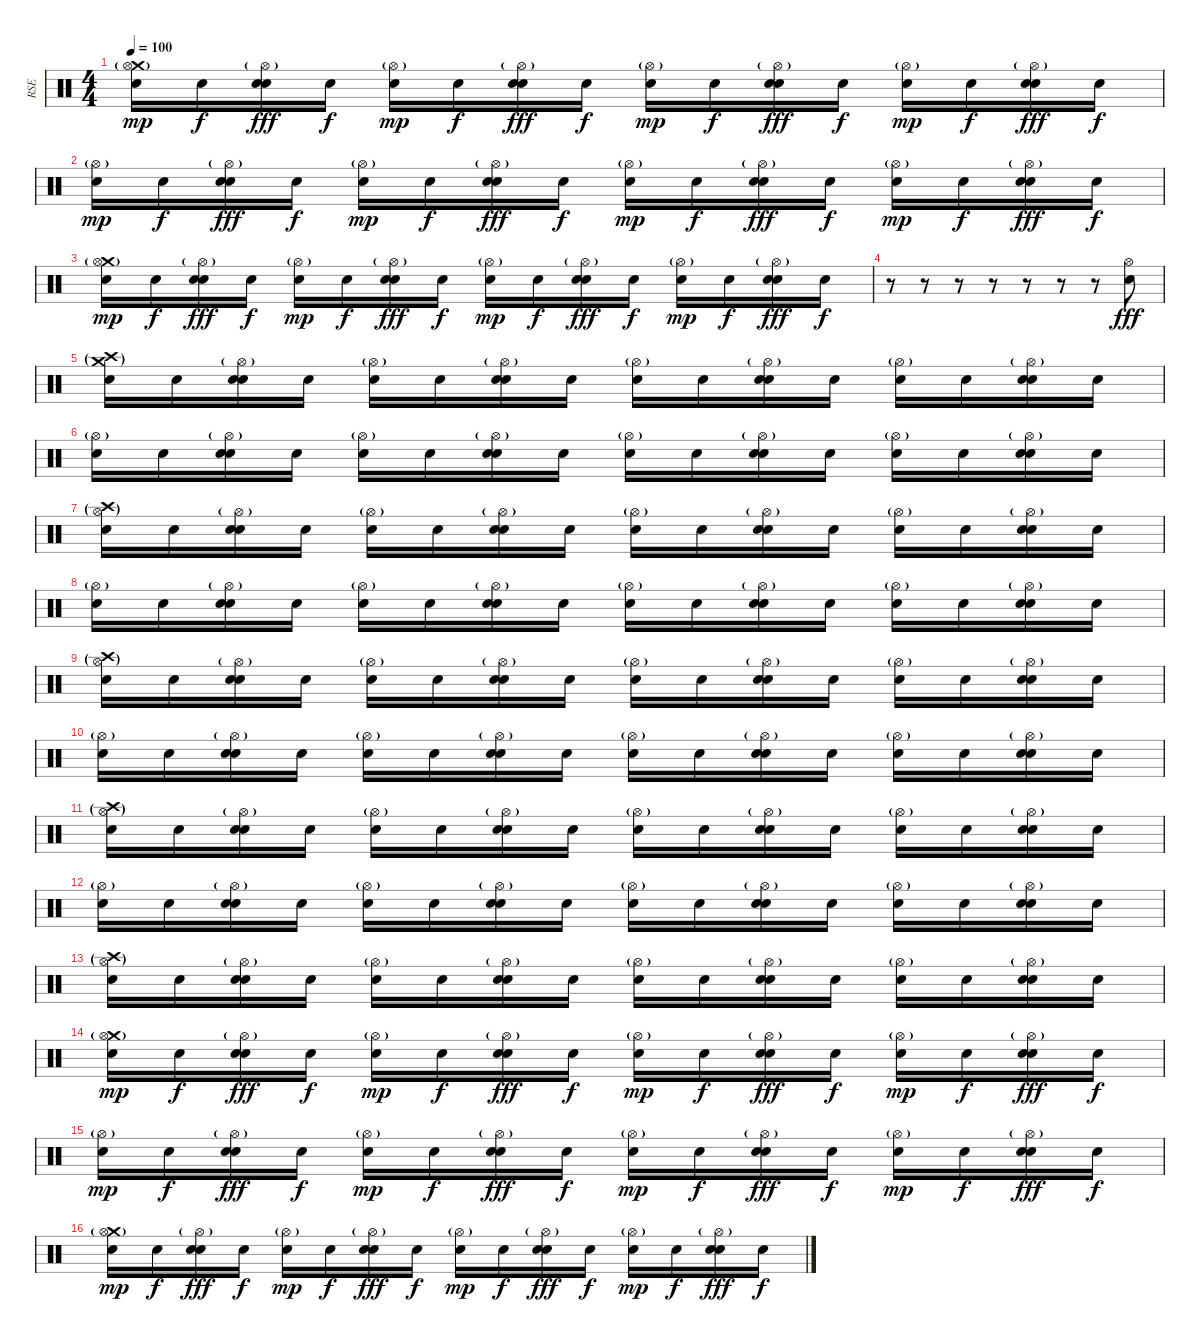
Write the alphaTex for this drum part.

\track ("RSE" "RSE") {instrument percussion}
\staff
\articulation defaults
\ts (4 4)
\tempo 100
\clef neutral
\ks c
("Crash medium (hit)"{g} "Hi-Hat (open)"{g} "Snare (hit)").16{dy mp} "Snare (hit)".16{dy f} ("Hi-Hat (open)"{g} "Electric Snare (hit)" "Snare (hit)").16{dy fff} "Snare (hit)".16{dy f} ("Hi-Hat (open)"{g} "Snare (hit)").16{dy mp} "Snare (hit)".16{dy f} ("Hi-Hat (open)"{g} "Electric Snare (hit)" "Snare (hit)").16{dy fff} "Snare (hit)".16{dy f} ("Hi-Hat (open)"{g} "Snare (hit)").16{dy mp} "Snare (hit)".16{dy f} ("Hi-Hat (open)"{g} "Electric Snare (hit)" "Snare (hit)").16{dy fff} "Snare (hit)".16{dy f} ("Hi-Hat (open)"{g} "Snare (hit)").16{dy mp} "Snare (hit)".16{dy f} ("Hi-Hat (open)"{g} "Electric Snare (hit)" "Snare (hit)").16{dy fff} "Snare (hit)".16{dy f} |
("Hi-Hat (open)"{g} "Snare (hit)").16{dy mp} "Snare (hit)".16{dy f} ("Hi-Hat (open)"{g} "Electric Snare (hit)" "Snare (hit)").16{dy fff} "Snare (hit)".16{dy f} ("Hi-Hat (open)"{g} "Snare (hit)").16{dy mp} "Snare (hit)".16{dy f} ("Hi-Hat (open)"{g} "Electric Snare (hit)" "Snare (hit)").16{dy fff} "Snare (hit)".16{dy f} ("Hi-Hat (open)"{g} "Snare (hit)").16{dy mp} "Snare (hit)".16{dy f} ("Hi-Hat (open)"{g} "Electric Snare (hit)" "Snare (hit)").16{dy fff} "Snare (hit)".16{dy f} ("Hi-Hat (open)"{g} "Snare (hit)").16{dy mp} "Snare (hit)".16{dy f} ("Hi-Hat (open)"{g} "Electric Snare (hit)" "Snare (hit)").16{dy fff} "Snare (hit)".16{dy f} |
("Crash medium (hit)"{g} "Hi-Hat (open)"{g} "Snare (hit)").16{dy mp} "Snare (hit)".16{dy f} ("Hi-Hat (open)"{g} "Electric Snare (hit)" "Snare (hit)").16{dy fff} "Snare (hit)".16{dy f} ("Hi-Hat (open)"{g} "Snare (hit)").16{dy mp} "Snare (hit)".16{dy f} ("Hi-Hat (open)"{g} "Electric Snare (hit)" "Snare (hit)").16{dy fff} "Snare (hit)".16{dy f} ("Hi-Hat (open)"{g} "Snare (hit)").16{dy mp} "Snare (hit)".16{dy f} ("Hi-Hat (open)"{g} "Electric Snare (hit)" "Snare (hit)").16{dy fff} "Snare (hit)".16{dy f} ("Hi-Hat (open)"{g} "Snare (hit)").16{dy mp} "Snare (hit)".16{dy f} ("Hi-Hat (open)"{g} "Electric Snare (hit)" "Snare (hit)").16{dy fff} "Snare (hit)".16{dy f} |
r.8 r.8 r.8 r.8 r.8 r.8 r.8 ("Hi-Hat (open)" "Electric Snare (hit)").8{dy fff} |
("Crash medium (hit)"{g} "Crash high (hit)"{g} "Snare (hit)").16 "Snare (hit)".16 ("Hi-Hat (open)"{g} "Electric Snare (hit)" "Snare (hit)").16 "Snare (hit)".16 ("Hi-Hat (open)"{g} "Snare (hit)").16 "Snare (hit)".16 ("Hi-Hat (open)"{g} "Electric Snare (hit)" "Snare (hit)").16 "Snare (hit)".16 ("Hi-Hat (open)"{g} "Snare (hit)").16 "Snare (hit)".16 ("Hi-Hat (open)"{g} "Electric Snare (hit)" "Snare (hit)").16 "Snare (hit)".16 ("Hi-Hat (open)"{g} "Snare (hit)").16 "Snare (hit)".16 ("Hi-Hat (open)"{g} "Electric Snare (hit)" "Snare (hit)").16 "Snare (hit)".16 |
("Hi-Hat (open)"{g} "Snare (hit)").16 "Snare (hit)".16 ("Hi-Hat (open)"{g} "Electric Snare (hit)" "Snare (hit)").16 "Snare (hit)".16 ("Hi-Hat (open)"{g} "Snare (hit)").16 "Snare (hit)".16 ("Hi-Hat (open)"{g} "Electric Snare (hit)" "Snare (hit)").16 "Snare (hit)".16 ("Hi-Hat (open)"{g} "Snare (hit)").16 "Snare (hit)".16 ("Hi-Hat (open)"{g} "Electric Snare (hit)" "Snare (hit)").16 "Snare (hit)".16 ("Hi-Hat (open)"{g} "Snare (hit)").16 "Snare (hit)".16 ("Hi-Hat (open)"{g} "Electric Snare (hit)" "Snare (hit)").16 "Snare (hit)".16 |
("Crash high (hit)"{g} "Hi-Hat (open)"{g} "Snare (hit)").16 "Snare (hit)".16 ("Hi-Hat (open)"{g} "Electric Snare (hit)" "Snare (hit)").16 "Snare (hit)".16 ("Hi-Hat (open)"{g} "Snare (hit)").16 "Snare (hit)".16 ("Hi-Hat (open)"{g} "Electric Snare (hit)" "Snare (hit)").16 "Snare (hit)".16 ("Hi-Hat (open)"{g} "Snare (hit)").16 "Snare (hit)".16 ("Hi-Hat (open)"{g} "Electric Snare (hit)" "Snare (hit)").16 "Snare (hit)".16 ("Hi-Hat (open)"{g} "Snare (hit)").16 "Snare (hit)".16 ("Hi-Hat (open)"{g} "Electric Snare (hit)" "Snare (hit)").16 "Snare (hit)".16 |
("Hi-Hat (open)"{g} "Snare (hit)").16 "Snare (hit)".16 ("Hi-Hat (open)"{g} "Electric Snare (hit)" "Snare (hit)").16 "Snare (hit)".16 ("Hi-Hat (open)"{g} "Snare (hit)").16 "Snare (hit)".16 ("Hi-Hat (open)"{g} "Electric Snare (hit)" "Snare (hit)").16 "Snare (hit)".16 ("Hi-Hat (open)"{g} "Snare (hit)").16 "Snare (hit)".16 ("Hi-Hat (open)"{g} "Electric Snare (hit)" "Snare (hit)").16 "Snare (hit)".16 ("Hi-Hat (open)"{g} "Snare (hit)").16 "Snare (hit)".16 ("Hi-Hat (open)"{g} "Electric Snare (hit)" "Snare (hit)").16 "Snare (hit)".16 |
("Crash high (hit)"{g} "Hi-Hat (open)"{g} "Snare (hit)").16 "Snare (hit)".16 ("Hi-Hat (open)"{g} "Electric Snare (hit)" "Snare (hit)").16 "Snare (hit)".16 ("Hi-Hat (open)"{g} "Snare (hit)").16 "Snare (hit)".16 ("Hi-Hat (open)"{g} "Electric Snare (hit)" "Snare (hit)").16 "Snare (hit)".16 ("Hi-Hat (open)"{g} "Snare (hit)").16 "Snare (hit)".16 ("Hi-Hat (open)"{g} "Electric Snare (hit)" "Snare (hit)").16 "Snare (hit)".16 ("Hi-Hat (open)"{g} "Snare (hit)").16 "Snare (hit)".16 ("Hi-Hat (open)"{g} "Electric Snare (hit)" "Snare (hit)").16 "Snare (hit)".16 |
("Hi-Hat (open)"{g} "Snare (hit)").16 "Snare (hit)".16 ("Hi-Hat (open)"{g} "Electric Snare (hit)" "Snare (hit)").16 "Snare (hit)".16 ("Hi-Hat (open)"{g} "Snare (hit)").16 "Snare (hit)".16 ("Hi-Hat (open)"{g} "Electric Snare (hit)" "Snare (hit)").16 "Snare (hit)".16 ("Hi-Hat (open)"{g} "Snare (hit)").16 "Snare (hit)".16 ("Hi-Hat (open)"{g} "Electric Snare (hit)" "Snare (hit)").16 "Snare (hit)".16 ("Hi-Hat (open)"{g} "Snare (hit)").16 "Snare (hit)".16 ("Hi-Hat (open)"{g} "Electric Snare (hit)" "Snare (hit)").16 "Snare (hit)".16 |
("Crash high (hit)"{g} "Hi-Hat (open)"{g} "Snare (hit)").16 "Snare (hit)".16 ("Hi-Hat (open)"{g} "Electric Snare (hit)" "Snare (hit)").16 "Snare (hit)".16 ("Hi-Hat (open)"{g} "Snare (hit)").16 "Snare (hit)".16 ("Hi-Hat (open)"{g} "Electric Snare (hit)" "Snare (hit)").16 "Snare (hit)".16 ("Hi-Hat (open)"{g} "Snare (hit)").16 "Snare (hit)".16 ("Hi-Hat (open)"{g} "Electric Snare (hit)" "Snare (hit)").16 "Snare (hit)".16 ("Hi-Hat (open)"{g} "Snare (hit)").16 "Snare (hit)".16 ("Hi-Hat (open)"{g} "Electric Snare (hit)" "Snare (hit)").16 "Snare (hit)".16 |
("Hi-Hat (open)"{g} "Snare (hit)").16 "Snare (hit)".16 ("Hi-Hat (open)"{g} "Electric Snare (hit)" "Snare (hit)").16 "Snare (hit)".16 ("Hi-Hat (open)"{g} "Snare (hit)").16 "Snare (hit)".16 ("Hi-Hat (open)"{g} "Electric Snare (hit)" "Snare (hit)").16 "Snare (hit)".16 ("Hi-Hat (open)"{g} "Snare (hit)").16 "Snare (hit)".16 ("Hi-Hat (open)"{g} "Electric Snare (hit)" "Snare (hit)").16 "Snare (hit)".16 ("Hi-Hat (open)"{g} "Snare (hit)").16 "Snare (hit)".16 ("Hi-Hat (open)"{g} "Electric Snare (hit)" "Snare (hit)").16 "Snare (hit)".16 |
("Crash high (hit)"{g} "Hi-Hat (open)"{g} "Snare (hit)").16 "Snare (hit)".16 ("Hi-Hat (open)"{g} "Electric Snare (hit)" "Snare (hit)").16 "Snare (hit)".16 ("Hi-Hat (open)"{g} "Snare (hit)").16 "Snare (hit)".16 ("Hi-Hat (open)"{g} "Electric Snare (hit)" "Snare (hit)").16 "Snare (hit)".16 ("Hi-Hat (open)"{g} "Snare (hit)").16 "Snare (hit)".16 ("Hi-Hat (open)"{g} "Electric Snare (hit)" "Snare (hit)").16 "Snare (hit)".16 ("Hi-Hat (open)"{g} "Snare (hit)").16 "Snare (hit)".16 ("Hi-Hat (open)"{g} "Electric Snare (hit)" "Snare (hit)").16 "Snare (hit)".16 |
("Crash medium (hit)"{g} "Hi-Hat (open)"{g} "Snare (hit)").16{dy mp} "Snare (hit)".16{dy f} ("Hi-Hat (open)"{g} "Electric Snare (hit)" "Snare (hit)").16{dy fff} "Snare (hit)".16{dy f} ("Hi-Hat (open)"{g} "Snare (hit)").16{dy mp} "Snare (hit)".16{dy f} ("Hi-Hat (open)"{g} "Electric Snare (hit)" "Snare (hit)").16{dy fff} "Snare (hit)".16{dy f} ("Hi-Hat (open)"{g} "Snare (hit)").16{dy mp} "Snare (hit)".16{dy f} ("Hi-Hat (open)"{g} "Electric Snare (hit)" "Snare (hit)").16{dy fff} "Snare (hit)".16{dy f} ("Hi-Hat (open)"{g} "Snare (hit)").16{dy mp} "Snare (hit)".16{dy f} ("Hi-Hat (open)"{g} "Electric Snare (hit)" "Snare (hit)").16{dy fff} "Snare (hit)".16{dy f} |
("Hi-Hat (open)"{g} "Snare (hit)").16{dy mp} "Snare (hit)".16{dy f} ("Hi-Hat (open)"{g} "Electric Snare (hit)" "Snare (hit)").16{dy fff} "Snare (hit)".16{dy f} ("Hi-Hat (open)"{g} "Snare (hit)").16{dy mp} "Snare (hit)".16{dy f} ("Hi-Hat (open)"{g} "Electric Snare (hit)" "Snare (hit)").16{dy fff} "Snare (hit)".16{dy f} ("Hi-Hat (open)"{g} "Snare (hit)").16{dy mp} "Snare (hit)".16{dy f} ("Hi-Hat (open)"{g} "Electric Snare (hit)" "Snare (hit)").16{dy fff} "Snare (hit)".16{dy f} ("Hi-Hat (open)"{g} "Snare (hit)").16{dy mp} "Snare (hit)".16{dy f} ("Hi-Hat (open)"{g} "Electric Snare (hit)" "Snare (hit)").16{dy fff} "Snare (hit)".16{dy f} |
("Crash medium (hit)"{g} "Hi-Hat (open)"{g} "Snare (hit)").16{dy mp} "Snare (hit)".16{dy f} ("Hi-Hat (open)"{g} "Electric Snare (hit)" "Snare (hit)").16{dy fff} "Snare (hit)".16{dy f} ("Hi-Hat (open)"{g} "Snare (hit)").16{dy mp} "Snare (hit)".16{dy f} ("Hi-Hat (open)"{g} "Electric Snare (hit)" "Snare (hit)").16{dy fff} "Snare (hit)".16{dy f} ("Hi-Hat (open)"{g} "Snare (hit)").16{dy mp} "Snare (hit)".16{dy f} ("Hi-Hat (open)"{g} "Electric Snare (hit)" "Snare (hit)").16{dy fff} "Snare (hit)".16{dy f} ("Hi-Hat (open)"{g} "Snare (hit)").16{dy mp} "Snare (hit)".16{dy f} ("Hi-Hat (open)"{g} "Electric Snare (hit)" "Snare (hit)").16{dy fff} "Snare (hit)".16{dy f}
